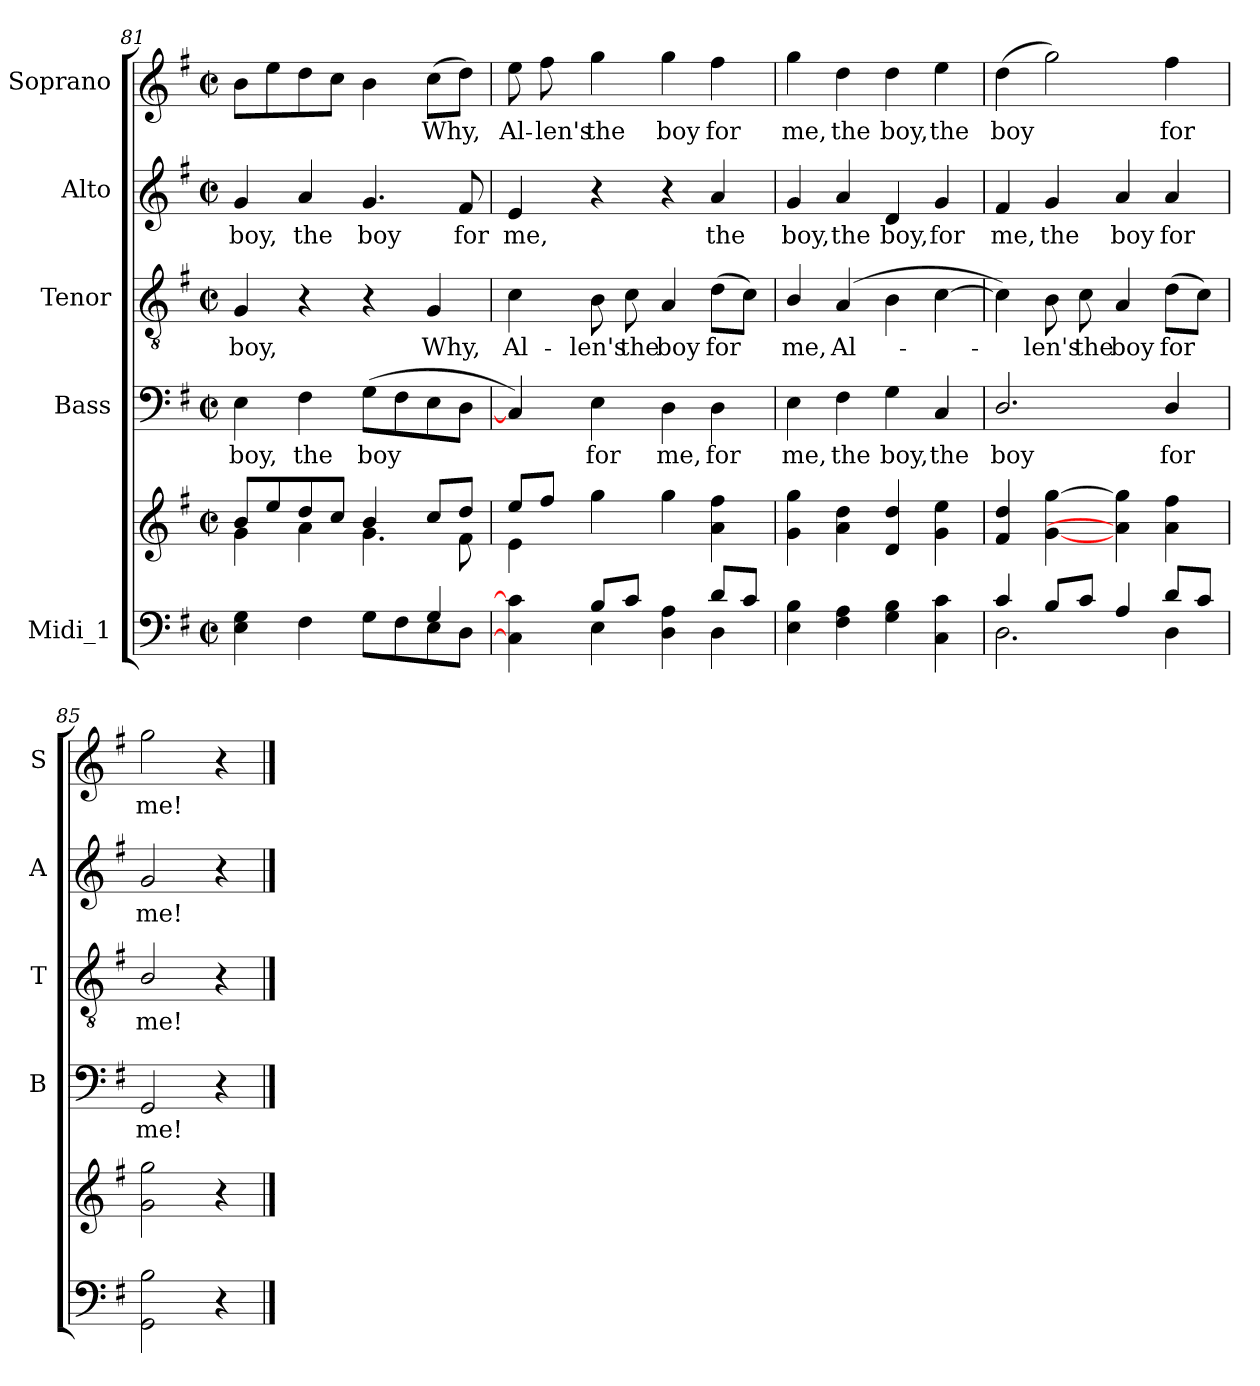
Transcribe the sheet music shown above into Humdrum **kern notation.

**kern	**kern	**kern	**text	**kern	**text	**kern	**text	**kern	**text
*part5	*part5	*part4	*part4	*part3	*part3	*part2	*part2	*part1	*part1
*staff6	*staff5	*staff4	*staff4	*staff3	*staff3	*staff2	*staff2	*staff1	*staff1
*I"Midi_1	*	*I"Bass	*	*I"Tenor	*	*I"Alto	*	*I"Soprano	*
*	*	*I'B	*	*I'T	*	*I'A	*	*I'S	*
!!LO:LB:g=z
*clefF4	*clefG2	*clefF4	*	*clefGv2	*	*clefG2	*	*clefG2	*
*k[f#]	*k[f#]	*k[f#]	*	*k[f#]	*	*k[f#]	*	*k[f#]	*
*G:	*G:	*G:	*	*G:	*	*G:	*	*G:	*
*M2/2	*M2/2	*M2/2	*	*M2/2	*	*M2/2	*	*M2/2	*
*met(c|)	*met(c|)	*met(c|)	*	*met(c|)	*	*met(c|)	*	*met(c|)	*
=81	=81	=81	=81	=81	=81	=81	=81	=81	=81
*^	*^	*	*	*	*	*	*	*	*
!	!	!	!	!	!LO:LY:b	!	!LO:LY:b	!	!LO:LY:b	!	!
2.ryy	4E\ 4G\	8b/L	4g\	4E	boy,	4G	boy,	4g	boy,	8bL	.
.	.	8ee/	.	.	.	.	.	.	.	8ee	.
!	!	!	!	!	!LO:LY:b	!	!	!	!LO:LY:b	!	!
.	4F#\	8dd/	4a\	4F#	the	4r	.	4a	the	8dd	.
.	.	8cc/J	.	.	.	.	.	.	.	8ccJ	.
!	!	!	!	!	!LO:LY:b	!	!	!	!LO:LY:b	!	!
.	8G\L	4b/	4.g\	(>8GL	boy	4r	.	4.g	boy	4b	.
.	8F#\	.	.	8F#	.	.	.	.	.	.	.
!	!	!	!	!	!	!	!LO:LY:b	!	!	!	!LO:LY:b
4G/	8E\	8cc/L	.	8E	.	4G	Why,	.	.	(>8ccL	Why,
!	!	!	!	!	!	!	!	!	!LO:LY:b	!	!
.	8D\J	8dd/J	8f#\	8DJ	.	.	.	8f#	for	8ddJ)	.
=82	=82	=82	=82	=82	=82	=82	=82	=82	=82	=82	=82
!	!	!	!	!	!	!	!LO:LY:b	!	!LO:LY:b	!	!LO:LY:b
4ryy	4C\] 4c\]	8ee/L	4e\	4C])	.	4c	Al-	4e	me,	8ee	Al-
!	!	!	!	!	!	!	!	!	!	!	!LO:LY:b
.	.	8ff#/J	.	.	.	.	.	.	.	8ff#	-len's
!	!	!	!	!	!LO:LY:b	!	!LO:LY:b	!	!	!	!LO:LY:b
8B/L	4E\	4gg	2ryy	4E	for	8B	-len's	4r	.	4gg	the
!	!	!	!	!	!	!	!LO:LY:b	!	!	!	!
8c/J	.	.	.	.	.	8c	the	.	.	.	.
!	!	!	!	!	!LO:LY:b	!	!LO:LY:b	!	!	!	!LO:LY:b
4ryy	4D\ 4A\	4gg	.	4D	me,	4A	boy	4r	.	4gg	boy
!	!	!	!	!	!LO:LY:b	!	!LO:LY:b	!	!LO:LY:b	!	!LO:LY:b
8d/L	4D\	4a 4ff#	4ryy	4D	for	(>8dL	for	4a	the	4ff#	for
8c/J	.	.	.	.	.	8cJ)	.	.	.	.	.
=83	=83	=83	=83	=83	=83	=83	=83	=83	=83	=83	=83
!	!	!	!	!	!LO:LY:b	!	!LO:LY:b	!	!LO:LY:b	!	!LO:LY:b
1ryy	4E\ 4B\	4g 4gg	2ryy	4E	me,	4B/	me,	4g	boy,	4gg	me,
!	!	!	!	!	!LO:LY:b	!	!LO:LY:b	!	!LO:LY:b	!	!LO:LY:b
.	4F#\ 4A\	4a 4dd	.	4F#	the	(>4A	Al-	4a	the	4dd	the
!	!	!	!	!	!LO:LY:b	!	!	!	!LO:LY:b	!	!LO:LY:b
.	4G\ 4B\	4d 4dd	2ryy	4G	boy,	4B	.	4d	boy,	4dd	boy,
!	!	!	!	!	!LO:LY:b	!	!	!	!LO:LY:b	!	!LO:LY:b
.	4C\ 4c\	4g 4ee	.	4C	the	[4c	.	4g	for	4ee	the
=84	=84	=84	=84	=84	=84	=84	=84	=84	=84	=84	=84
!	!	!	!	!	!LO:LY:b	!	!	!	!LO:LY:b	!	!LO:LY:b
4c/	2.D\	4f# 4dd	2ryy	2.D/	boy	4c])	.	4f#	me,	(>4dd	boy
!	!	!	!	!	!	!	!LO:LY:b	!	!LO:LY:b	!	!
8B/L	.	[4g [4gg	.	.	.	8B	len's	4g	the	2gg)	.
!	!	!	!	!	!	!	!LO:LY:b	!	!	!	!
8c/J	.	.	.	.	.	8c	the	.	.	.	.
!	!	!	!	!	!	!	!LO:LY:b	!	!LO:LY:b	!	!
4A/	.	4a] 4gg]	2ryy	.	.	4A	boy	4a	boy	.	.
!	!	!	!	!	!LO:LY:b	!	!LO:LY:b	!	!LO:LY:b	!	!LO:LY:b
8d/L	4D\	4a 4ff#	.	4D/	for	(>8dL	for	4a	for	4ff#	for
8c/J	.	.	.	.	.	8cJ)	.	.	.	.	.
=85	=85	=85	=85	=85	=85	=85	=85	=85	=85	=85	=85
!	!	!	!	!	!LO:LY:b	!	!LO:LY:b	!	!LO:LY:b	!	!LO:LY:b
2.ryy	2GG\ 2B\	2g 2gg	2.ryy	2GG	me!	2B/	me!	2g	me!	2gg	me!
.	4r	4r	.	4r	.	4r	.	4r	.	4r	.
*v	*v	*	*	*	*	*	*	*	*	*	*
*	*v	*v	*	*	*	*	*	*	*	*
==	==	==	==	==	==	==	==	==	==
*-	*-	*-	*-	*-	*-	*-	*-	*-	*-
